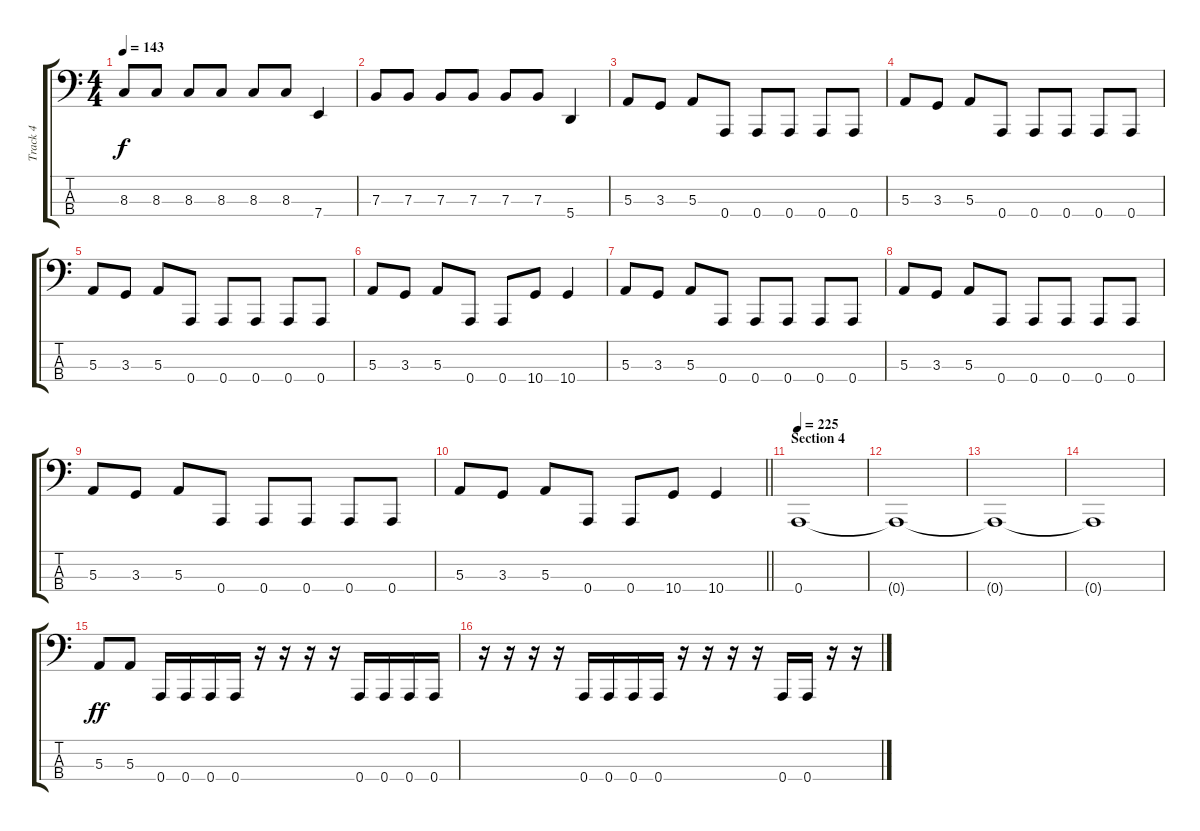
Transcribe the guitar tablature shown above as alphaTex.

\track ("Track 4" "Track 4") {instrument electricbasspick}
\staff {score tabs}
\tuning (D2 A1 E1 A0) {hide}
\ts (4 4)
\tempo 143
\clef f4
\ks c
8.3.8{dy f} 8.3.8 8.3.8 8.3.8 8.3.8 8.3.8 7.4.4 |
7.3.8 7.3.8 7.3.8 7.3.8 7.3.8 7.3.8 5.4.4 |
5.3.8 3.3.8 5.3.8 0.4.8 0.4.8 0.4.8 0.4.8 0.4.8 |
5.3.8 3.3.8 5.3.8 0.4.8 0.4.8 0.4.8 0.4.8 0.4.8 |
5.3.8 3.3.8 5.3.8 0.4.8 0.4.8 0.4.8 0.4.8 0.4.8 |
5.3.8 3.3.8 5.3.8 0.4.8 0.4.8 10.4.8 10.4.4 |
5.3.8 3.3.8 5.3.8 0.4.8 0.4.8 0.4.8 0.4.8 0.4.8 |
5.3.8 3.3.8 5.3.8 0.4.8 0.4.8 0.4.8 0.4.8 0.4.8 |
5.3.8 3.3.8 5.3.8 0.4.8 0.4.8 0.4.8 0.4.8 0.4.8 |
\barLineRight lightlight
5.3.8 3.3.8 5.3.8 0.4.8 0.4.8 10.4.8 10.4.4 |
\section ("" "Section 4")
\tempo 225
0.4.1 |
0.4{t}.1 |
0.4{t}.1 |
0.4{t}.1 |
5.3.8{dy ff} 5.3.8 0.4.16 0.4.16 0.4.16 0.4.16 r.16 r.16 r.16 r.16 0.4.16 0.4.16 0.4.16 0.4.16 |
r.16 r.16 r.16 r.16 0.4.16 0.4.16 0.4.16 0.4.16 r.16 r.16 r.16 r.16 0.4.16 0.4.16 r.16 r.16
